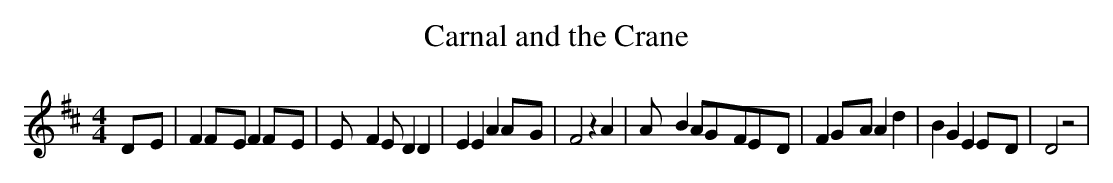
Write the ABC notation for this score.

X:1
T:Carnal and the Crane
M:4/4
L:1/8
K:D
D-E| F2F-E F2F-E| E- F2 E D2 D2| E2 E2 A2A-G| F4 z2 A2| A- B2 AG-FE-D|\
 F2G-A A2 d2| B2 G2 E2E-D| D4 z4|
